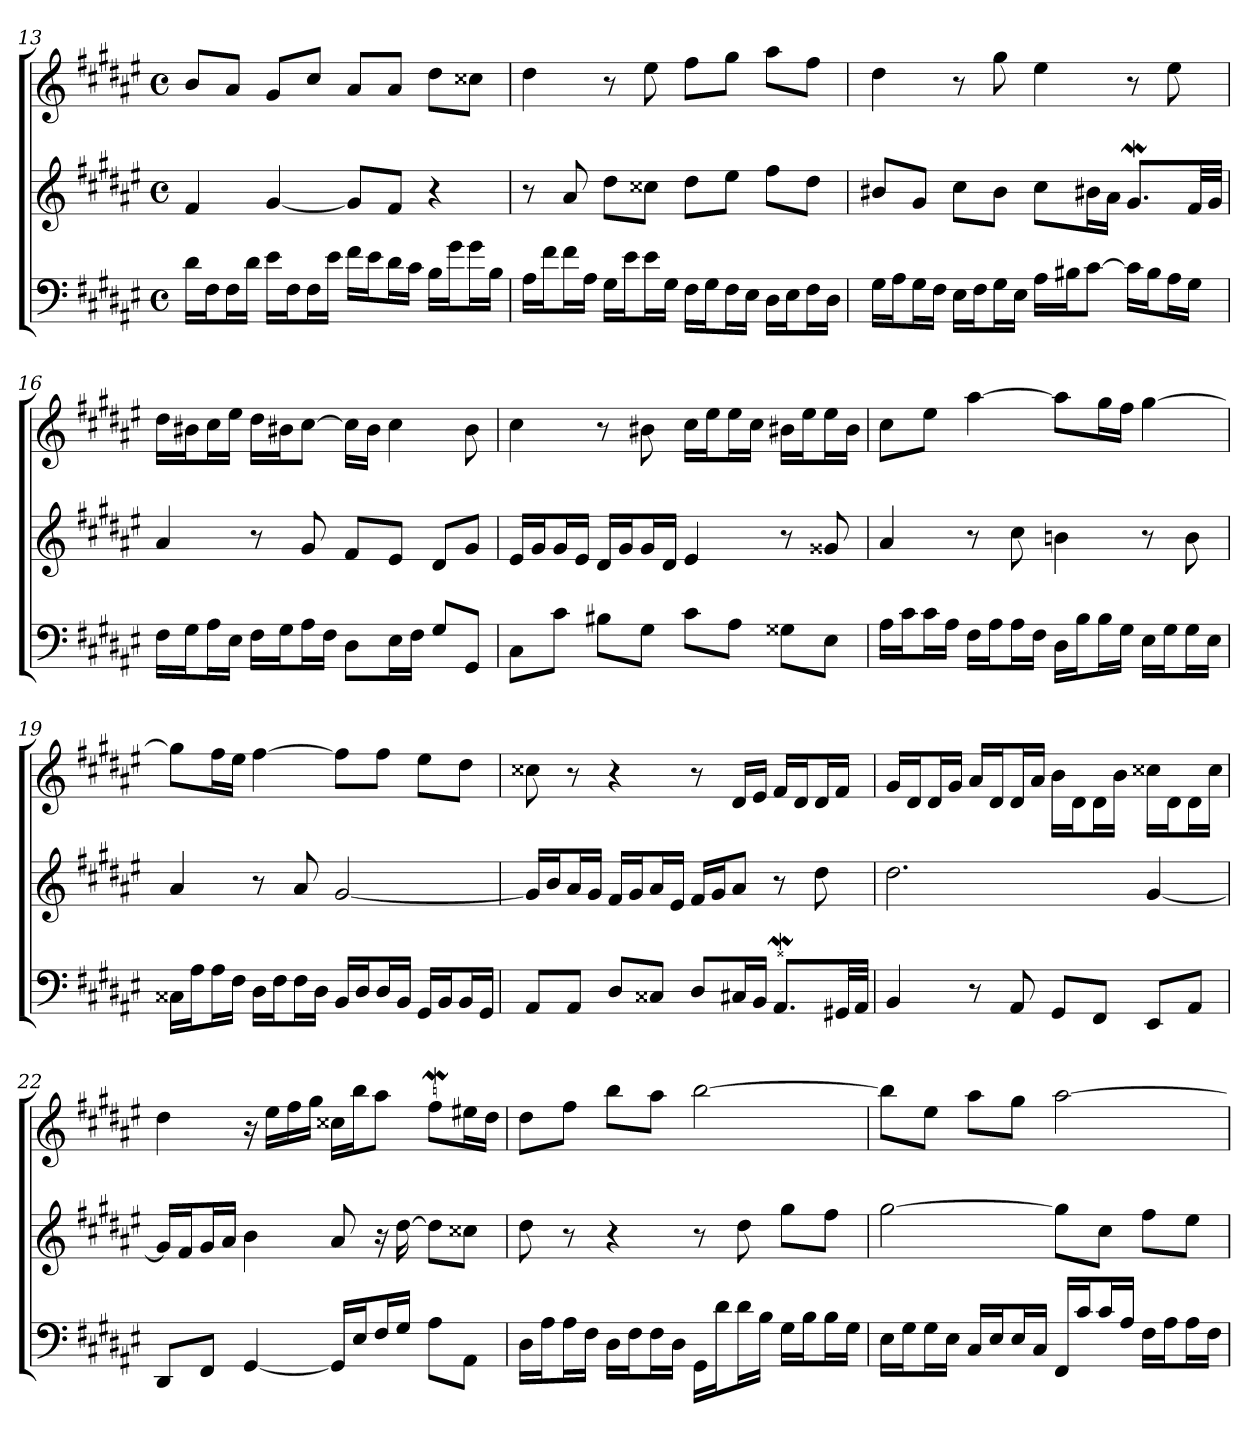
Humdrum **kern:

**kern	**kern	**kern
*part3	*part2	*part1
*staff3	*staff2	*staff1
*clefF4	*clefG2	*clefG2
*k[f#c#g#d#a#e#]	*k[f#c#g#d#a#e#]	*k[f#c#g#d#a#e#]
*F#:	*F#:	*F#:
*M4/4	*M4/4	*M4/4
*met(c)	*met(c)	*met(c)
=13	=13	=13
16d#\LL	4f#	8b/L
16F#\J	.	.
16F#\L	.	8a#/J
16d#\JJ	.	.
16e#\LL	[4g#	8g#/L
16F#\J	.	.
16F#\L	.	8cc#/J
16e#\JJ	.	.
16f#\LL	8g#/L]	8a#/L
16e#\J	.	.
16d#\L	8f#/J	8a#/J
16c#\JJ	.	.
16B\LL	4r	8dd#\L
16g#\J	.	.
16g#\L	.	8cc##X\J
16B\JJ	.	.
=14	=14	=14
16A#\LL	8r	4dd#
16f#\J	.	.
16f#\L	8a#	.
16A#\JJ	.	.
16G#\LL	8dd#\L	8r
16e#\J	.	.
16e#\L	8cc##X\J	8ee#
16G#\JJ	.	.
16F#\LL	8dd#\L	8ff#\L
16G#\J	.	.
16F#\L	8ee#\J	8gg#\J
16E#\JJ	.	.
16D#\LL	8ff#\L	8aa#\L
16E#\J	.	.
16F#\L	8dd#\J	8ff#\J
16D#\JJ	.	.
=15	=15	=15
16G#\LL	8b#X/L	4dd#
16A#\J	.	.
16G#\L	8g#/J	.
16F#\JJ	.	.
16E#\LL	8cc#\L	8r
16F#\J	.	.
16G#\L	8b#\J	8gg#
16E#\JJ	.	.
16A#\LL	8cc#\L	4ee#
16B#X\J	.	.
[8c#\J	16b#X\L	.
.	16a#\JJ	.
16c#\LL]	8.g#W/L	8r
16B#\J	.	.
16A#\L	.	8ee#
16G#\JJ	32f#/LL	.
.	32g#/JJJ	.
=16	=16	=16
16F#\LL	4a#	16dd#\LL
16G#\J	.	16b#X\J
16A#\L	.	16cc#\L
16E#\JJ	.	16ee#\JJ
16F#\LL	8r	16dd#\LL
16G#\J	.	16b#X\J
16A#\L	8g#	[8cc#\J
16F#\JJ	.	.
8D#\L	8f#/L	16cc#\LL]
.	.	16b#\JJ
16E#\L	8e#/J	4cc#
16F#\JJ	.	.
8G#/L	8d#/L	.
8GG#/J	8g#/J	8b#
=17	=17	=17
8C#\L	16e#/LL	4cc#
.	16g#/J	.
8c#\J	16g#/L	.
.	16e#/JJ	.
8B#X\L	16d#/LL	8r
.	16g#/J	.
8G#\J	16g#/L	8b#X
.	16d#/JJ	.
8c#\L	4e#	16cc#\LL
.	.	16ee#\J
8A#\J	.	16ee#\L
.	.	16cc#\JJ
8G##X\L	8r	16b#X\LL
.	.	16ee#\J
8E#\J	8g##X	16ee#\L
.	.	16b#\JJ
=18	=18	=18
16A#\LL	4a#	8cc#\L
16c#\J	.	.
16c#\L	.	8ee#\J
16A#\JJ	.	.
16F#\LL	8r	[4aa#
16A#\J	.	.
16A#\L	8cc#	.
16F#\JJ	.	.
16D#\LL	4bn	8aa#\L]
16B\J	.	.
16B\L	.	16gg#\L
16G#\JJ	.	16ff#\JJ
16E#\LL	8r	[4gg#
16G#\J	.	.
16G#\L	8b	.
16E#\JJ	.	.
=19	=19	=19
16C##X\LL	4a#	8gg#\L]
16A#\J	.	.
16A#\L	.	16ff#\L
16F#\JJ	.	16ee#\JJ
16D#\LL	8r	[4ff#
16F#\J	.	.
16F#\L	8a#	.
16D#\JJ	.	.
16BB/LL	[2g#	8ff#\L]
16D#/J	.	.
16D#/L	.	8ff#\J
16BB/JJ	.	.
16GG#/LL	.	8ee#\L
16BB/J	.	.
16BB/L	.	8dd#\J
16GG#/JJ	.	.
=20	=20	=20
8AA#/L	16g#/LL]	8cc##X
.	16b/J	.
8AA#/J	16a#/L	8r
.	16g#/JJ	.
8D#/L	16f#/LL	4r
.	16g#/J	.
8C##X/J	16a#/L	.
.	16e#/JJ	.
8D#/L	16f#/LL	8r
.	16g#/J	.
16C#X/L	8a#/J	16d#/LL
16BB/JJ	.	16e#/JJ
!LO:MOR:acc=##	!	!
8.AA#w/L	8r	16f#/LL
.	.	16d#/J
.	8dd#	16d#/L
32GG#X/LL	.	16f#/JJ
32AA#/JJJ	.	.
=21	=21	=21
4BB	2.dd#	16g#/LL
.	.	16d#/J
.	.	16d#/L
.	.	16g#/JJ
8r	.	16a#/LL
.	.	16d#/J
8AA#	.	16d#/L
.	.	16a#/JJ
8GG#/L	.	16b\LL
.	.	16d#\J
8FF#/J	.	16d#\L
.	.	16b\JJ
8EE#/L	[4g#	16cc##X\LL
.	.	16d#\J
8AA#/J	.	16d#\L
.	.	16cc##\JJ
=22	=22	=22
8DD#/L	16g#/LL]	4dd#
.	16f#/J	.
8FF#/J	16g#/L	.
.	16a#/JJ	.
[4GG#	4b	16r
.	.	16ee#\LL
.	.	16ff#\
.	.	16gg#\JJ
16GG#/LL]	8a#	16cc##X\LL
16E#/J	.	16bb\J
16F#/L	16r	8aa#\J
16G#/JJ	[16dd#	.
8A#\L	8dd#\L]	8ff#W\L
8AA#\J	8cc##X\J	16ee#X\L
.	.	16dd#\JJ
=23	=23	=23
16D#\LL	8dd#	8dd#\L
16A#\J	.	.
16A#\L	8r	8ff#\J
16F#\JJ	.	.
16D#\LL	4r	8bb\L
16F#\J	.	.
16F#\L	.	8aa#\J
16D#\JJ	.	.
16GG#\LL	8r	[2bb
16d#\J	.	.
16d#\L	8dd#	.
16B\JJ	.	.
16G#\LL	8gg#\L	.
16B\J	.	.
16B\L	8ff#\J	.
16G#\JJ	.	.
=24	=24	=24
16E#\LL	[2gg#	8bb\L]
16G#\J	.	.
16G#\L	.	8ee#\J
16E#\JJ	.	.
16C#/LL	.	8aa#\L
16E#/J	.	.
16E#/L	.	8gg#\J
16C#/JJ	.	.
16FF#/LL	8gg#\L]	[2aa#
16c#/J	.	.
16c#/L	8cc#\J	.
16A#/JJ	.	.
16F#\LL	8ff#\L	.
16A#\J	.	.
16A#\L	8ee#\J	.
16F#\JJ	.	.
=	=	=
*-	*-	*-
